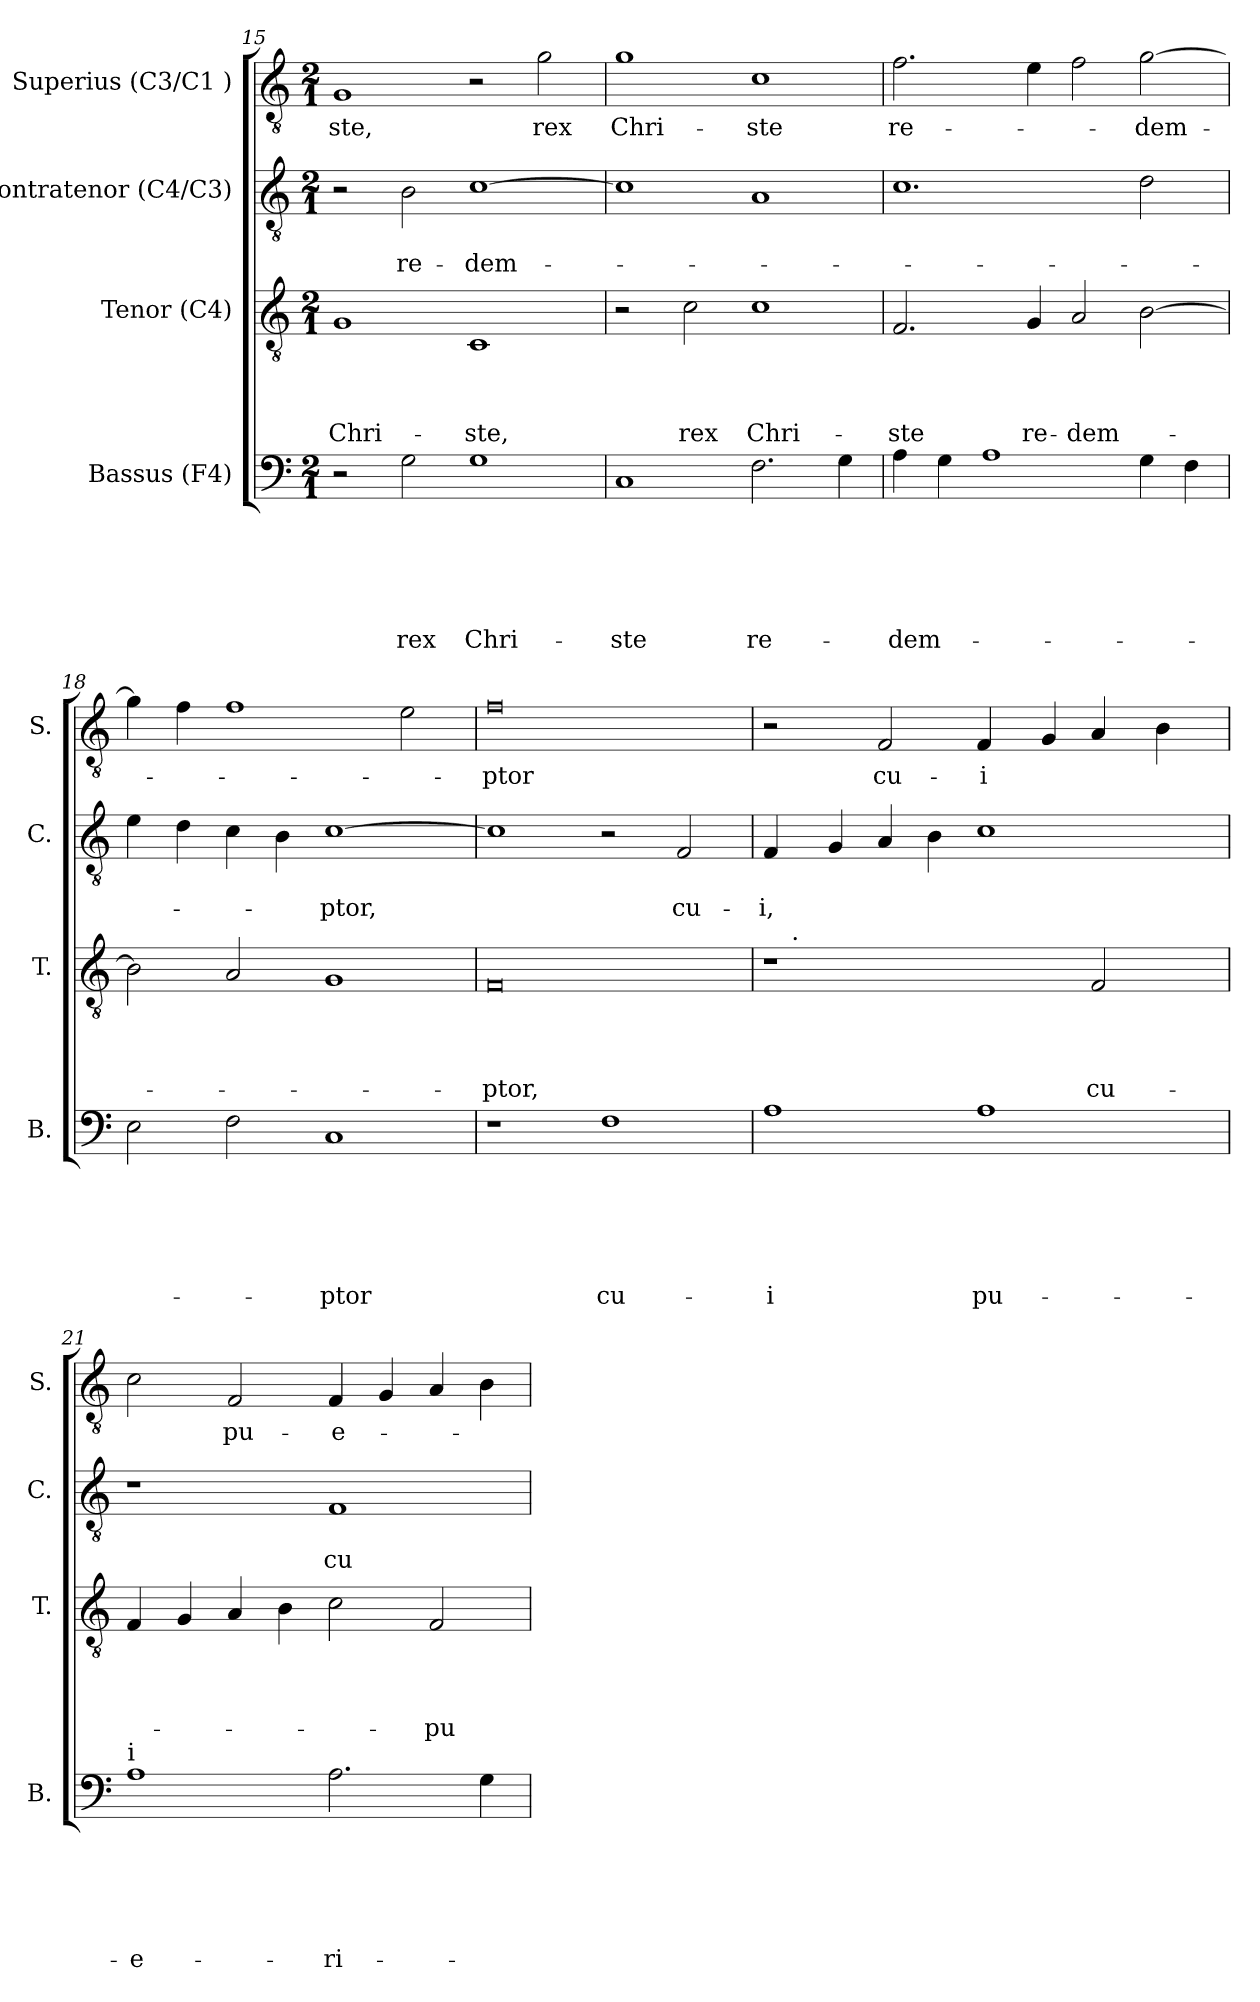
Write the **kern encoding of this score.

**kern	**text	**text	**text	**text	**text	**text	**kern	**text	**text	**text	**text	**kern	**text	**text	**kern	**text
*part4	*part4	*part4	*part4	*part4	*part4	*part4	*part3	*part3	*part3	*part3	*part3	*part2	*part2	*part2	*part1	*part1
*staff4	*staff4	*staff4	*staff4	*staff4	*staff4	*staff4	*staff3	*staff3	*staff3	*staff3	*staff3	*staff2	*staff2	*staff2	*staff1	*staff1
*I"Bassus (F4)	*	*	*	*	*	*	*I"Tenor (C4)	*	*	*	*	*I"Contratenor (C4/C3)	*	*	*I"Superius (C3/C1 )	*
*I'B.	*	*	*	*	*	*	*I'T.	*	*	*	*	*I'C.	*	*	*I'S.	*
*clefF4	*	*	*	*	*	*	*clefGv2	*	*	*	*	*clefGv2	*	*	*clefGv2	*
*k[]	*	*	*	*	*	*	*k[]	*	*	*	*	*k[]	*	*	*k[]	*
*C:	*	*	*	*	*	*	*C:	*	*	*	*	*C:	*	*	*C:	*
*M2/1	*	*	*	*	*	*	*M2/1	*	*	*	*	*M2/1	*	*	*M2/1	*
=15	=15	=15	=15	=15	=15	=15	=15	=15	=15	=15	=15	=15	=15	=15	=15	=15
!	!	!	!	!	!	!	!	!	!	!	!LO:LY:b	!	!	!	!	!LO:LY:b
2r	.	.	.	.	.	.	1G	.	.	.	Chri-	2r	.	.	1G	ste,
!	!	!	!	!	!	!LO:LY:b	!	!	!	!	!	!	!	!LO:LY:b	!	!
2G\	.	.	.	.	.	rex	.	.	.	.	.	2B\	.	re-	.	.
!	!	!	!	!	!	!LO:LY:b	!	!	!	!	!LO:LY:b	!	!	!LO:LY:b	!	!
1G	.	.	.	.	.	Chri-	1C	.	.	.	-ste,	[<1c	.	-dem-	2r	.
!	!	!	!	!	!	!	!	!	!	!	!	!	!	!	!	!LO:LY:b
.	.	.	.	.	.	.	.	.	.	.	.	.	.	.	2g\	rex
!!LO:PB:g=z
=16	=16	=16	=16	=16	=16	=16	=16	=16	=16	=16	=16	=16	=16	=16	=16	=16
!	!	!	!	!	!	!LO:LY:b	!	!	!	!	!	!	!	!	!	!LO:LY:b
1C	.	.	.	.	.	-ste	2r	.	.	.	.	1c]	.	.	1g	Chri-
!	!	!	!	!	!	!	!	!	!	!	!LO:LY:b	!	!	!	!	!
.	.	.	.	.	.	.	2c\	.	.	.	rex	.	.	.	.	.
!	!	!	!	!	!	!LO:LY:b	!	!	!	!	!LO:LY:b	!	!	!	!	!LO:LY:b
2.F\	.	.	.	.	.	re-	1c	.	.	.	Chri-	1A	.	.	1c	-ste
4G\	.	.	.	.	.	.	.	.	.	.	.	.	.	.	.	.
=17	=17	=17	=17	=17	=17	=17	=17	=17	=17	=17	=17	=17	=17	=17	=17	=17
!	!	!	!	!	!	!LO:LY:b	!	!	!	!	!LO:LY:b	!	!	!	!	!LO:LY:b
4A\	.	.	.	.	.	-dem-	2.F/	.	.	.	-ste	1.c	.	.	2.f\	re-
4G\	.	.	.	.	.	.	.	.	.	.	.	.	.	.	.	.
1A	.	.	.	.	.	.	.	.	.	.	.	.	.	.	.	.
!	!	!	!	!	!	!	!	!	!	!	!LO:LY:b	!	!	!	!	!
.	.	.	.	.	.	.	4G/	.	.	.	re-	.	.	.	4e\	.
!	!	!	!	!	!	!	!	!	!	!	!LO:LY:b	!	!	!	!	!
.	.	.	.	.	.	.	2A/	.	.	.	-dem-	.	.	.	2f\	.
!	!	!	!	!	!	!	!	!	!	!	!	!	!	!	!	!LO:LY:b
4G\	.	.	.	.	.	.	[>2B\	.	.	.	.	2d\	.	.	[>2g\	-dem-
4F\	.	.	.	.	.	.	.	.	.	.	.	.	.	.	.	.
=18	=18	=18	=18	=18	=18	=18	=18	=18	=18	=18	=18	=18	=18	=18	=18	=18
2E\	.	.	.	.	.	.	2B\]	.	.	.	.	4e\	.	.	4g\]	.
.	.	.	.	.	.	.	.	.	.	.	.	4d\	.	.	4f\	.
2F\	.	.	.	.	.	.	2A/	.	.	.	.	4c\	.	.	1f	.
.	.	.	.	.	.	.	.	.	.	.	.	4B\	.	.	.	.
!	!	!	!	!	!	!LO:LY:b	!	!	!	!	!	!	!	!LO:LY:b	!	!
1C	.	.	.	.	.	-ptor	1G	.	.	.	.	[>1c	.	-ptor,	.	.
.	.	.	.	.	.	.	.	.	.	.	.	.	.	.	2e\	.
=19	=19	=19	=19	=19	=19	=19	=19	=19	=19	=19	=19	=19	=19	=19	=19	=19
!	!	!	!	!	!	!	!	!	!	!	!LO:LY:b	!	!	!	!	!LO:LY:b
1r	.	.	.	.	.	.	0F	.	.	.	-ptor,	1c]	.	.	0f	-ptor
!	!	!	!	!	!	!LO:LY:b	!	!	!	!	!	!	!	!	!	!
1F	.	.	.	.	.	cu-	.	.	.	.	.	2r	.	.	.	.
!	!	!	!	!	!	!	!	!	!	!	!	!	!	!LO:LY:b	!	!
.	.	.	.	.	.	.	.	.	.	.	.	2F/	.	cu-	.	.
=20	=20	=20	=20	=20	=20	=20	=20	=20	=20	=20	=20	=20	=20	=20	=20	=20
!	!	!	!	!	!	!LO:LY:b	!	!	!	!	!	!	!	!LO:LY:b	!	!
*	*	*	*	*	*	*	*^	*	*	*	*	*	*	*	*	*
1A	.	.	.	.	.	-i	1r	16.ryy	.	.	.	.	4F/	.	-i,	2r	.
!	!	!	!	!	!	!	!	!LO:TX:a:t=.	!	!	!	!	!	!	!	!	!
.	.	.	.	.	.	.	.	1ryy	.	.	.	.	.	.	.	.	.
.	.	.	.	.	.	.	.	.	.	.	.	.	4G/	.	.	.	.
!	!	!	!	!	!	!	!	!	!	!	!	!	!	!	!	!	!LO:LY:b
.	.	.	.	.	.	.	.	.	.	.	.	.	4A/	.	.	2F/	cu-
.	.	.	.	.	.	.	.	.	.	.	.	.	4B\	.	.	.	.
!	!	!	!	!	!	!LO:LY:b	!	!	!	!	!	!	!	!	!	!	!LO:LY:b
1A	.	.	.	.	.	pu-	2ryy	.	.	.	.	.	1c	.	.	4F/	-i
.	.	.	.	.	.	.	.	2ryy	.	.	.	.	.	.	.	.	.
.	.	.	.	.	.	.	.	.	.	.	.	.	.	.	.	4G/	.
!	!	!	!	!	!	!	!	!	!	!	!	!LO:LY:b	!	!	!	!	!
.	.	.	.	.	.	.	2F/	.	.	.	.	cu-	.	.	.	4A/	.
.	.	.	.	.	.	.	.	4ryy	.	.	.	.	.	.	.	.	.
.	.	.	.	.	.	.	.	.	.	.	.	.	.	.	.	4B\	.
.	.	.	.	.	.	.	.	8ryy	.	.	.	.	.	.	.	.	.
.	.	.	.	.	.	.	.	32ryy	.	.	.	.	.	.	.	.	.
!!LO:PB:g=z
=21	=21	=21	=21	=21	=21	=21	=21	=21	=21	=21	=21	=21	=21	=21	=21	=21	=21
!LO:TX:a:t=i	!	!	!	!	!	!	!	!	!	!	!	!	!	!	!	!	!
!	!	!	!	!	!	!LO:LY:b	!	!	!	!	!	!	!	!	!	!	!
*	*	*	*	*	*	*	*v	*v	*	*	*	*	*	*	*	*	*
1A	.	.	.	.	.	-e-	4F/	.	.	.	.	1r	.	.	2c\	.
.	.	.	.	.	.	.	4G/	.	.	.	.	.	.	.	.	.
!	!	!	!	!	!	!	!	!	!	!	!	!	!	!	!	!LO:LY:b
.	.	.	.	.	.	.	4A/	.	.	.	.	.	.	.	2F/	pu-
.	.	.	.	.	.	.	4B\	.	.	.	.	.	.	.	.	.
!	!	!	!	!	!	!LO:LY:b	!	!	!	!	!	!	!	!LO:LY:b	!	!LO:LY:b
2.A\	.	.	.	.	.	-ri-	2c\	.	.	.	.	1F	.	cu-	4F/	-e-
.	.	.	.	.	.	.	.	.	.	.	.	.	.	.	4G/	.
!	!	!	!	!	!	!	!	!	!	!	!LO:LY:b	!	!	!	!	!
.	.	.	.	.	.	.	2F/	.	.	.	-pu-	.	.	.	4A/	.
4G\	.	.	.	.	.	.	.	.	.	.	.	.	.	.	4B\	.
=	=	=	=	=	=	=	=	=	=	=	=	=	=	=	=	=
*-	*-	*-	*-	*-	*-	*-	*-	*-	*-	*-	*-	*-	*-	*-	*-	*-
